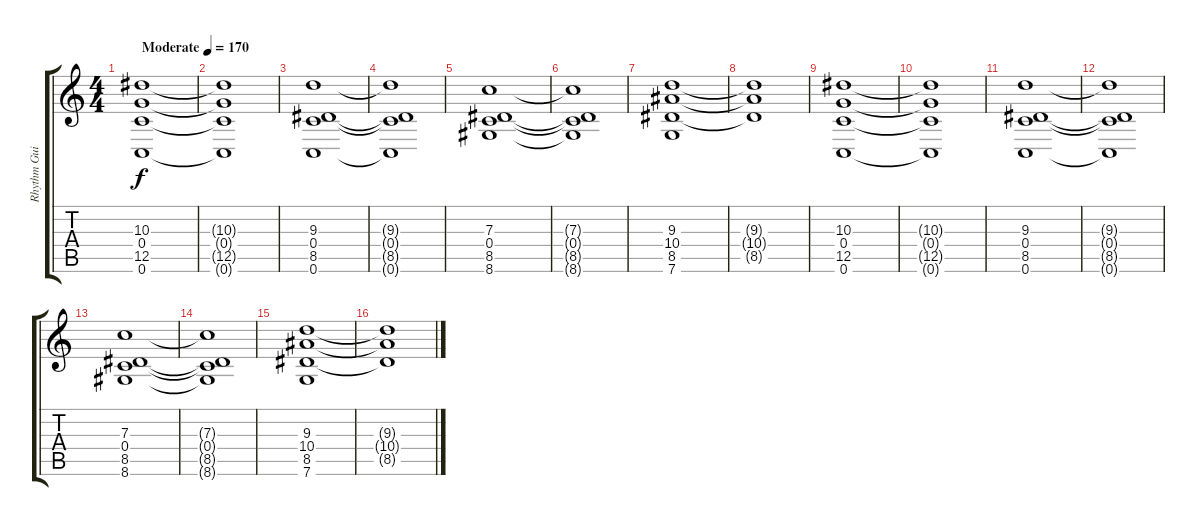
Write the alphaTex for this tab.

\track ("Rhythm Guitar (Right)" "Rhythm Gui") {instrument distortionguitar}
\staff {score tabs}
\tuning (D4 A3 F3 C3 G2 C2) {hide}
\ts (4 4)
\tempo (170 "Moderate")
\clef g2
\ks c
(10.3 0.4 12.5 0.6).1{dy f volume 3 instrument distortionguitar} |
(10.3{t} 0.4{t} 12.5{t} 0.6{t}).1 |
(9.3 0.4 8.5 0.6).1 |
(9.3{t} 0.4{t} 8.5{t} 0.6{t}).1 |
(7.3 0.4 8.5 8.6).1 |
(7.3{t} 0.4{t} 8.5{t} 8.6{t}).1 |
(9.3 10.4 8.5 7.6).1 |
(9.3{t} 10.4{t} 8.5{t}).1 |
(10.3 0.4 12.5 0.6).1{volume 6} |
(10.3{t} 0.4{t} 12.5{t} 0.6{t}).1 |
(9.3 0.4 8.5 0.6).1 |
(9.3{t} 0.4{t} 8.5{t} 0.6{t}).1 |
(7.3 0.4 8.5 8.6).1{volume 9} |
(7.3{t} 0.4{t} 8.5{t} 8.6{t}).1 |
(9.3 10.4 8.5 7.6).1 |
(9.3{t} 10.4{t} 8.5{t}).1{volume 14}
